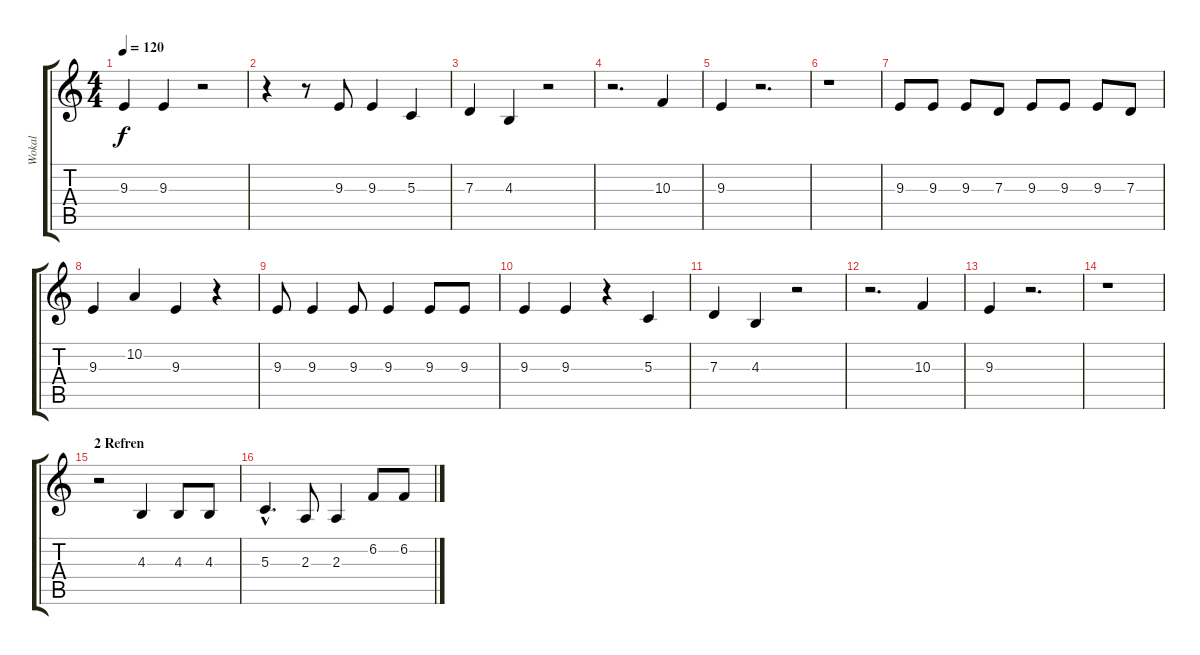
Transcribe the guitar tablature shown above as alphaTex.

\track ("Wokal" "Wokal") {instrument honkytonkpiano}
\staff {score tabs}
\tuning (E4 B3 G3 D3 A2 E2) {hide}
\ts (4 4)
\tempo 120
\clef g2
\ks c
9.3.4{dy f} 9.3.4 r.2 |
r.4 r.8 9.3.8 9.3.4 5.3.4 |
7.3.4 4.3.4 r.2 |
r.2{d} 10.3.4 |
9.3.4 r.2{d} |
r.1 |
9.3.8 9.3.8 9.3.8 7.3.8 9.3.8 9.3.8 9.3.8 7.3.8 |
9.3.4 10.2.4 9.3.4 r.4 |
9.3.8 9.3.4 9.3.8 9.3.4 9.3.8 9.3.8 |
9.3.4 9.3.4 r.4 5.3.4 |
7.3.4 4.3.4 r.2 |
r.2{d} 10.3.4 |
9.3.4 r.2{d} |
r.1 |
\section ("" "2 Refren")
r.2 4.3.4 4.3.8 4.3.8 |
5.3{hac}.4{d} 2.3.8 2.3.4 6.2.8 6.2.8
